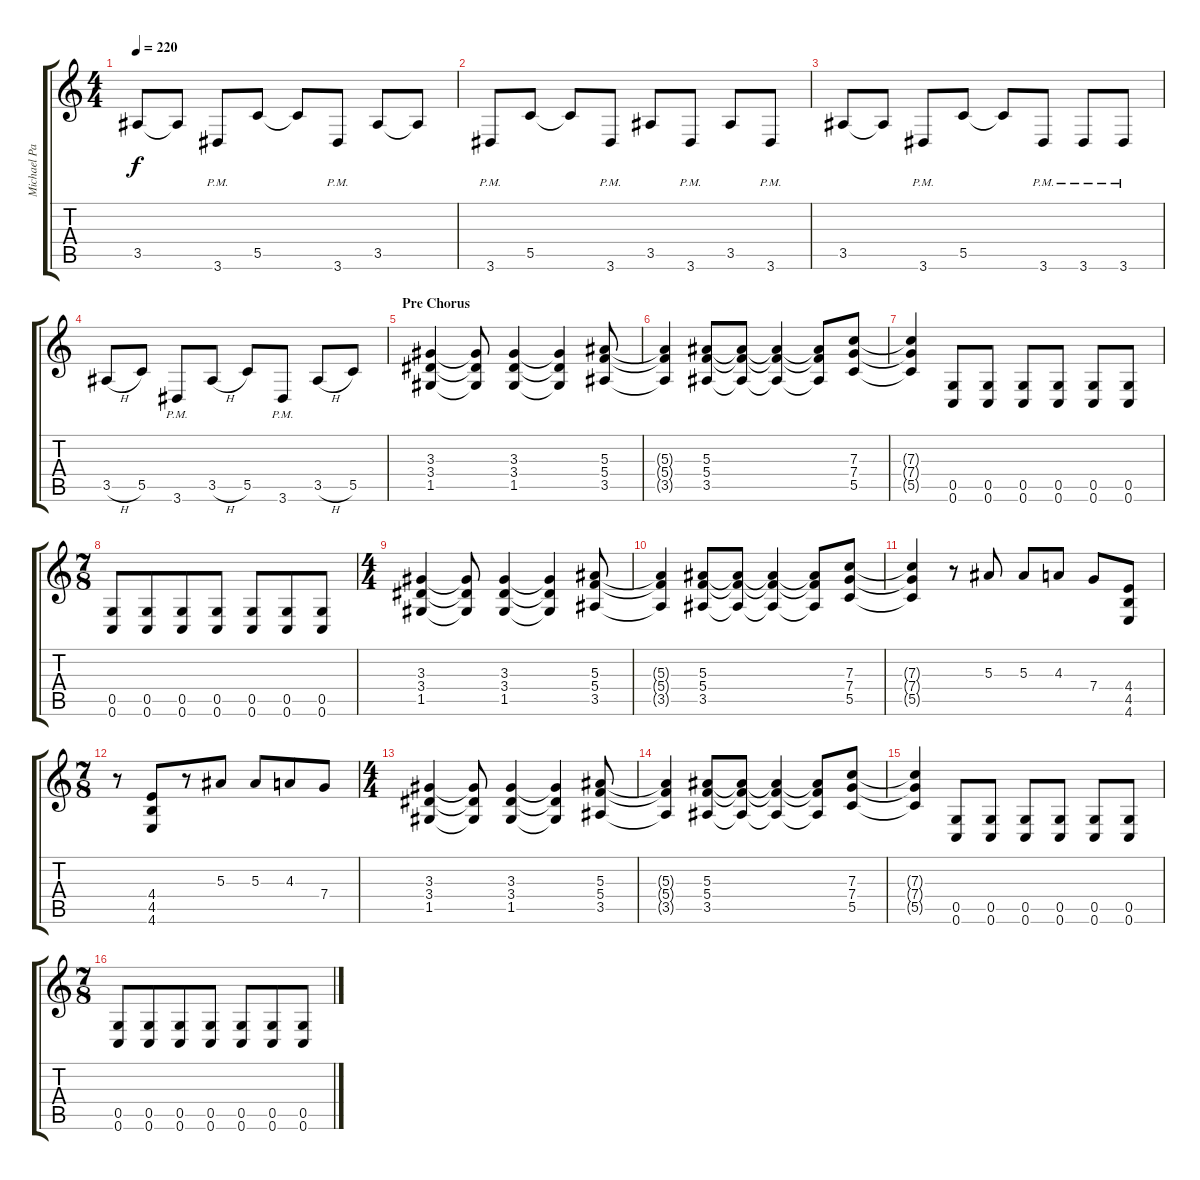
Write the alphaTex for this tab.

\track ("Michael Padget" "Michael Pa") {instrument distortionguitar}
\staff {score tabs}
\tuning (D4 A3 F3 C3 G2 C2) {hide}
\ts (4 4)
\tempo 220
\clef g2
\ks c
3.5.8{dy f} 3.5{t}.8 3.6{pm}.8 5.5.8 5.5{t}.8 3.6{pm}.8 3.5.8 3.5{t}.8 |
3.6{pm}.8 5.5.8 5.5{t}.8 3.6{pm}.8 3.5.8 3.6{pm}.8 3.5.8 3.6{pm}.8 |
3.5.8 3.5{t}.8 3.6{pm}.8 5.5.8 5.5{t}.8 3.6{pm}.8 3.6{pm}.8 3.6{pm}.8 |
3.5{h}.8 5.5.8 3.6{pm}.8 3.5{h}.8 5.5.8 3.6{pm}.8 3.5{h}.8 5.5.8 |
\section ("" "Pre Chorus")
(3.3 3.4 1.5).4 (3.3{t} 3.4{t} 1.5{t}).8 (3.3 3.4 1.5).4 (3.3{t} 3.4{t} 1.5{t}).4 (5.3 5.4 3.5).8 |
(5.3{t} 5.4{t} 3.5{t}).4 (5.3 5.4 3.5).8 (5.3{t} 5.4{t} 3.5{t}).8 (5.3{t} 5.4{t} 3.5{t}).4 (5.3{t} 5.4{t} 3.5{t}).8 (7.3 7.4 5.5).8 |
(7.3{t} 7.4{t} 5.5{t}).4 (0.5 0.6).8 (0.5 0.6).8 (0.5 0.6).8 (0.5 0.6).8 (0.5 0.6).8 (0.5 0.6).8 |
\ts (7 8)
(0.5 0.6).8 (0.5 0.6).8 (0.5 0.6).8 (0.5 0.6).8 (0.5 0.6).8 (0.5 0.6).8 (0.5 0.6).8 |
\ts (4 4)
(3.3 3.4 1.5).4 (3.3{t} 3.4{t} 1.5{t}).8 (3.3 3.4 1.5).4 (3.3{t} 3.4{t} 1.5{t}).4 (5.3 5.4 3.5).8 |
(5.3{t} 5.4{t} 3.5{t}).4 (5.3 5.4 3.5).8 (5.3{t} 5.4{t} 3.5{t}).8 (5.3{t} 5.4{t} 3.5{t}).4 (5.3{t} 5.4{t} 3.5{t}).8 (7.3 7.4 5.5).8 |
(7.3{t} 7.4{t} 5.5{t}).4 r.8 5.3.8 5.3.8 4.3.8 7.4.8 (4.4 4.5 4.6).8 |
\ts (7 8)
r.8 (4.4 4.5 4.6).8 r.8 5.3.8 5.3.8 4.3.8 7.4.8 |
\ts (4 4)
(3.3 3.4 1.5).4 (3.3{t} 3.4{t} 1.5{t}).8 (3.3 3.4 1.5).4 (3.3{t} 3.4{t} 1.5{t}).4 (5.3 5.4 3.5).8 |
(5.3{t} 5.4{t} 3.5{t}).4 (5.3 5.4 3.5).8 (5.3{t} 5.4{t} 3.5{t}).8 (5.3{t} 5.4{t} 3.5{t}).4 (5.3{t} 5.4{t} 3.5{t}).8 (7.3 7.4 5.5).8 |
(7.3{t} 7.4{t} 5.5{t}).4 (0.5 0.6).8 (0.5 0.6).8 (0.5 0.6).8 (0.5 0.6).8 (0.5 0.6).8 (0.5 0.6).8 |
\ts (7 8)
(0.5 0.6).8 (0.5 0.6).8 (0.5 0.6).8 (0.5 0.6).8 (0.5 0.6).8 (0.5 0.6).8 (0.5 0.6).8
